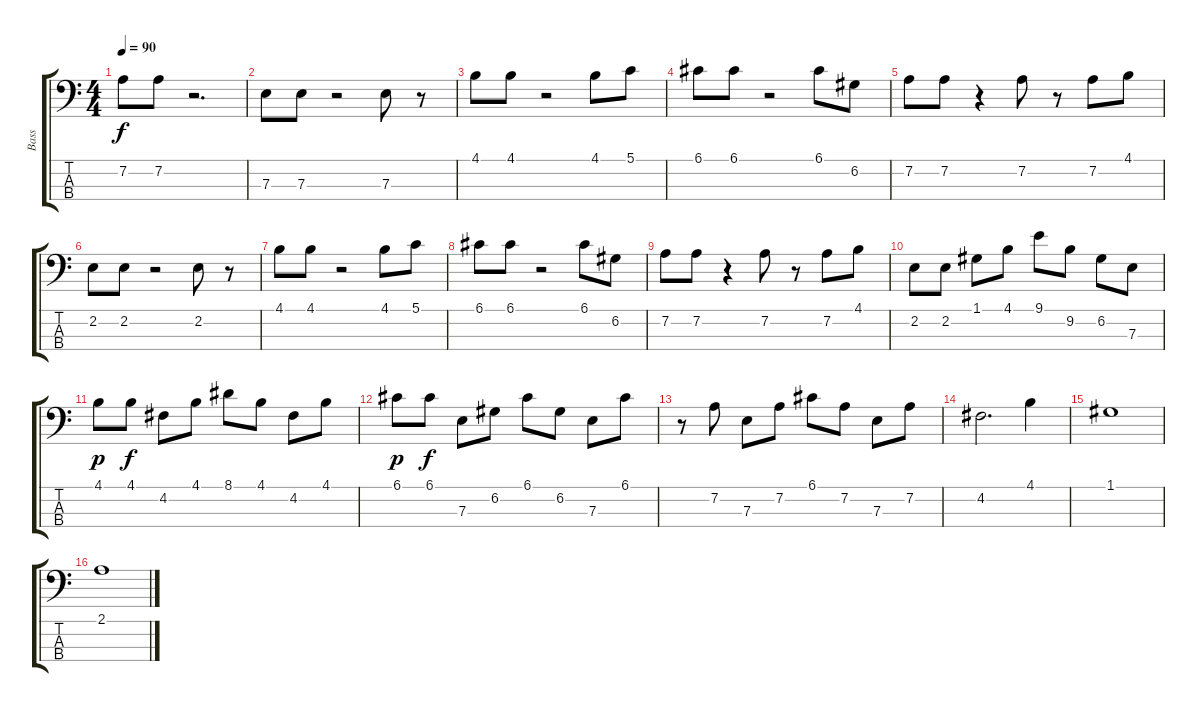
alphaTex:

\track ("Bass" "Bass") {instrument electricbassfinger}
\staff {score tabs}
\tuning (G2 D2 A1 E1) {hide}
\ts (4 4)
\tempo 90
\clef f4
\ks c
7.2.8{dy f} 7.2.8 r.2{d} |
7.3.8 7.3.8 r.2 7.3.8 r.8 |
4.1.8 4.1.8 r.2 4.1.8 5.1.8 |
6.1.8 6.1.8 r.2 6.1.8 6.2.8 |
7.2.8 7.2.8 r.4 7.2.8 r.8 7.2.8 4.1.8 |
2.2.8 2.2.8 r.2 2.2.8 r.8 |
4.1.8 4.1.8 r.2 4.1.8 5.1.8 |
6.1.8 6.1.8 r.2 6.1.8 6.2.8 |
7.2.8 7.2.8 r.4 7.2.8 r.8 7.2.8 4.1.8 |
2.2.8 2.2.8 1.1.8 4.1.8 9.1.8 9.2.8 6.2.8 7.3.8 |
4.1.8{dy p} 4.1.8{dy f} 4.2.8 4.1.8 8.1.8 4.1.8 4.2.8 4.1.8 |
6.1.8{dy p} 6.1.8{dy f} 7.3.8 6.2.8 6.1.8 6.2.8 7.3.8 6.1.8 |
r.8 7.2.8 7.3.8 7.2.8 6.1.8 7.2.8 7.3.8 7.2.8 |
4.2.2{d} 4.1.4 |
1.1.1 |
2.1.1
